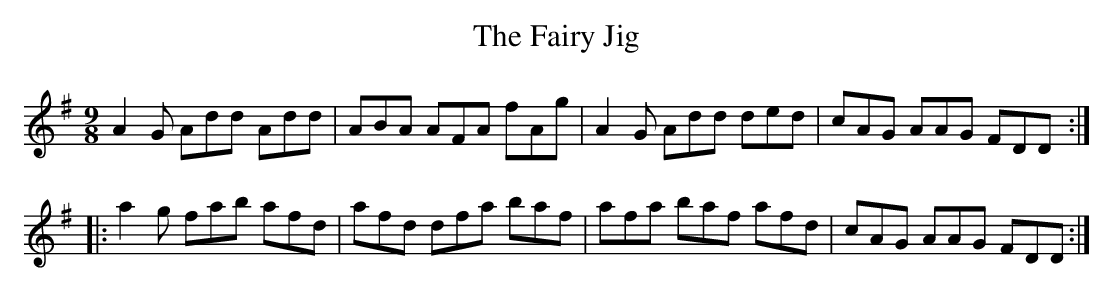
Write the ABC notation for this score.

X:1
T:The Fairy Jig
M:9/8
L:1/8
K:Ador
A2G Add Add | ABA AFA fAg | A2G Add ded | cAG AAG FDD ::
a2g fab afd | afd dfa baf | afa baf afd | cAG AAG FDD :|
